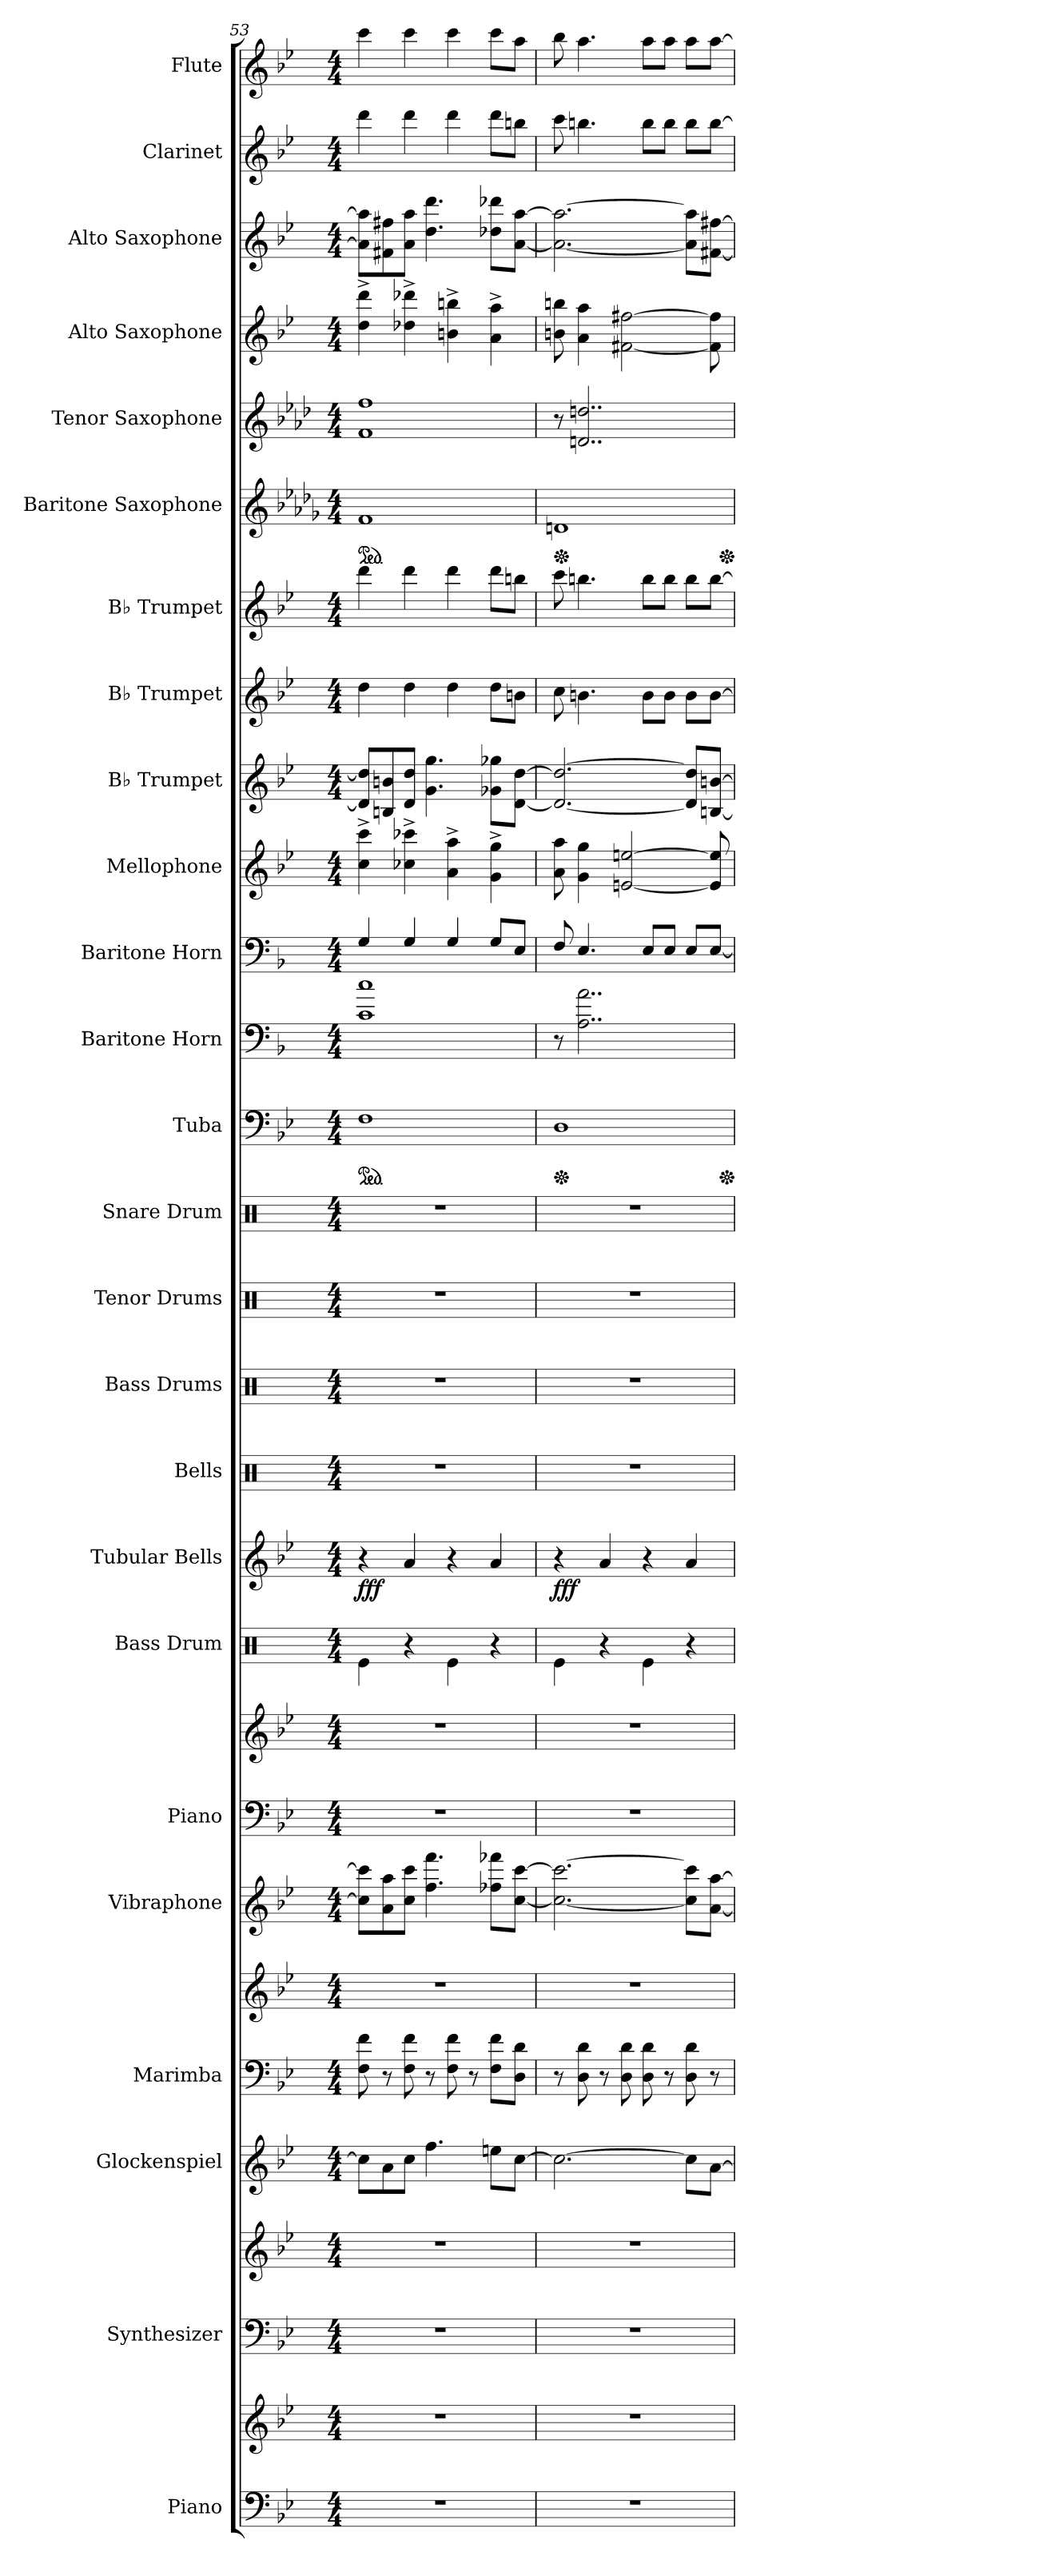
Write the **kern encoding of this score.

**kern	**kern	**kern	**kern	**kern	**kern	**kern	**kern	**kern	**kern	**kern	**kern	**dynam	**kern	**kern	**kern	**kern	**kern	**kern	**kern	**kern	**kern	**kern	**kern	**kern	**kern	**kern	**kern	**kern	**kern
*part25	*part25	*part24	*part24	*part23	*part22	*part22	*part21	*part20	*part20	*part19	*part18	*part18	*part17	*part16	*part15	*part14	*part13	*part12	*part11	*part10	*part9	*part8	*part7	*part6	*part5	*part4	*part3	*part2	*part1
*staff29	*staff28	*staff27	*staff26	*staff25	*staff24	*staff23	*staff22	*staff21	*staff20	*staff19	*staff18	*staff18	*staff17	*staff16	*staff15	*staff14	*staff13	*staff12	*staff11	*staff10	*staff9	*staff8	*staff7	*staff6	*staff5	*staff4	*staff3	*staff2	*staff1
*I"Piano	*	*I"Synthesizer	*	*I"Glockenspiel	*I"Marimba	*	*I"Vibraphone	*I"Piano	*	*I"Bass Drum	*I"Tubular Bells	*	*I"Bells	*I"Bass Drums	*I"Tenor Drums	*I"Snare Drum	*I"Tuba	*I"Baritone Horn	*I"Baritone Horn	*I"Mellophone	*I"B♭ Trumpet	*I"B♭ Trumpet	*I"B♭ Trumpet	*I"Baritone Saxophone	*I"Tenor Saxophone	*I"Alto Saxophone	*I"Alto Saxophone	*I"Clarinet	*I"Flute
*I'Pno.	*	*I'Synth	*	*I'Glk.	*I'Mrm.	*	*I'Vib.	*I'Pno.	*	*I'B. Dr.	*I'Tu. Be.	*	*I'Be.	*I'BD	*I'TD	*I'SD	*I'Tba.	*I'Bar. Hn.	*I'Bar. Hn.	*I'Mph.	*I'B♭ Tpt.	*I'B♭ Tpt.	*I'B♭ Tpt.	*I'Bar. Sax.	*I'T. Sax.	*I'A. Sax.	*I'A. Sax.	*I'Cl.	*I'Fl.
*clefF4	*clefG2	*clefF4	*clefG2	*clefG2	*clefF4	*clefG2	*clefG2	*clefF4	*clefG2	*clefX	*clefG2	*	*clefX	*clefX	*clefX	*clefX	*clefF4	*clefF4	*clefF4	*clefG2	*clefG2	*clefG2	*clefG2	*clefG2	*clefG2	*clefG2	*clefG2	*clefG2	*clefG2
*	*	*	*	*ITrd-14c-24	*	*	*	*	*	*	*	*	*	*	*	*	*	*ITrd4c7	*ITrd4c7	*ITrd4c7	*ITrd1c2	*ITrd1c2	*ITrd1c2	*ITrd12c21	*ITrd8c14	*ITrd5c9	*ITrd5c9	*ITrd1c2	*
*k[b-e-]	*k[b-e-]	*k[b-e-]	*k[b-e-]	*k[b-e-]	*k[b-e-]	*k[b-e-]	*k[b-e-]	*k[b-e-]	*k[b-e-]	*k[]	*k[b-e-]	*	*k[]	*k[]	*k[]	*k[]	*k[b-e-]	*k[b-e-]	*k[b-e-]	*k[b-e-a-]	*k[b-e-a-d-]	*k[b-e-a-d-]	*k[b-e-a-d-]	*k[b-e-a-d-g-]	*k[b-e-a-d-]	*k[b-e-a-d-g-]	*k[b-e-a-d-g-]	*k[b-e-a-d-]	*k[b-e-]
*M4/4	*M4/4	*M4/4	*M4/4	*M4/4	*M4/4	*M4/4	*M4/4	*M4/4	*M4/4	*M4/4	*M4/4	*	*M4/4	*M4/4	*M4/4	*M4/4	*M4/4	*M4/4	*M4/4	*M4/4	*M4/4	*M4/4	*M4/4	*M4/4	*M4/4	*M4/4	*M4/4	*M4/4	*M4/4
*	*	*	*	*	*	*	*	*	*	*	*	*	*	*	*	*	*ped	*	*	*	*	*	*	*	*	*	*	*	*
*	*	*	*	*	*	*	*	*	*	*	*	*	*	*	*	*	*ped	*	*	*	*	*	*	*	*	*	*	*	*
*	*	*	*	*	*	*	*	*	*	*	*	*	*	*	*	*	*	*	*	*	*	*	*	*ped	*	*	*	*	*
*	*	*	*	*	*	*	*	*	*	*	*	*	*	*	*	*	*	*	*	*	*	*	*	*ped	*	*	*	*	*
=53	=53	=53	=53	=53	=53	=53	=53	=53	=53	=53	=53	=53	=53	=53	=53	=53	=53	=53	=53	=53	=53	=53	=53	=53	=53	=53	=53	=53	=53
!	!	!	!	!	!	!	!	!	!	!	!	!LO:DY:b	!	!	!	!	!	!	!	!	!	!	!	!	!	!	!	!	!
1r	1r	1r	1r	8cccc\L]	8F\ 8f\	1r	8cc\] 8ccc\]L	1r	1r	4Re\	4r	fff	1r	1r	1r	1r	1F	1F 1f	4C/	4f\^ 4ff\^	8c/] 8cc/]L	4cc\	4ccc\	1F	1F 1f	4f\^ 4ff\^	8c\] 8cc\]L	4ccc\	4ccc\
.	.	.	.	8aaa\	8r	.	8a\ 8aa\	.	.	.	.	.	.	.	.	.	.	.	.	.	8An/ 8an/	.	.	.	.	.	8An\ 8an\	.	.
.	.	.	.	8cccc\J	8F\ 8f\	.	8cc\ 8ccc\J	.	.	4r	4a/	.	.	.	.	.	.	.	4C/	4f-X\^ 4ff-X\^	8c/ 8cc/J	4cc\	4ccc\	.	.	4f-X\^ 4ff-X\^	8c\ 8cc\J	4ccc\	4ccc\
.	.	.	.	4.ffff\	8r	.	4.ff\ 4.fff\	.	.	.	.	.	.	.	.	.	.	.	.	.	4.f\ 4.ff\	.	.	.	.	.	4.f\ 4.ff\	.	.
.	.	.	.	.	8F\ 8f\	.	.	.	.	4Re\	4r	.	.	.	.	.	.	.	4C/	4d\^ 4dd\^	.	4cc\	4ccc\	.	.	4dn\^ 4ddn\^	.	4ccc\	4ccc\
.	.	.	.	.	8r	.	.	.	.	.	.	.	.	.	.	.	.	.	.	.	.	.	.	.	.	.	.	.	.
.	.	.	.	8eeeen\L	8F\ 8f\L	.	8ff-X\ 8fff-X\L	.	.	4r	4a/	.	.	.	.	.	.	.	8C/L	4c\^ 4cc\^	8f-X\ 8ff-X\L	8cc\L	8ccc\L	.	.	4c\^ 4cc\^	8f-X\ 8ff-X\L	8ccc\L	8ccc\L
.	.	.	.	[8cccc\J	8D\ 8d\J	.	[8cc\ [8ccc\J	.	.	.	.	.	.	.	.	.	.	.	8AA/J	.	[8c\ [8cc\J	8an\J	8aan\J	.	.	.	[8c\ [8cc\J	8aan\J	8aa\J
=54	=54	=54	=54	=54	=54	=54	=54	=54	=54	=54	=54	=54	=54	=54	=54	=54	=54	=54	=54	=54	=54	=54	=54	=54	=54	=54	=54	=54	=54
*	*	*	*	*	*	*	*	*	*	*	*	*	*	*	*	*	*Xped	*	*	*	*	*	*	*	*	*	*	*	*
*	*	*	*	*	*	*	*	*	*	*	*	*	*	*	*	*	*	*	*	*	*	*	*	*Xped	*	*	*	*	*
!	!	!	!	!	!	!	!	!	!	!	!	!LO:DY:b	!	!	!	!	!	!	!	!	!	!	!	!	!	!	!	!	!
1r	1r	1r	1r	2.cccc\_	8r	1r	2.cc\_ 2.ccc\_	1r	1r	4Re\	4r	fff	1r	1r	1r	1r	1D	8r	8BB-/	8d\ 8dd\	2.c/_ 2.cc/_	8b-\	8bb-\	1Dn	8r	8dn\ 8ddn\	2.c\_ 2.cc\_	8bb-\	8bb-\
.	.	.	.	.	8D\ 8d\	.	.	.	.	.	.	.	.	.	.	.	.	2..D\ 2..d\	4.AA/	4c\ 4cc\	.	4.an\	4.aan\	.	2..Dn/ 2..dn/	4c\ 4cc\	.	4.aan\	4.aa\
.	.	.	.	.	8r	.	.	.	.	4r	4a/	.	.	.	.	.	.	.	.	.	.	.	.	.	.	.	.	.	.
.	.	.	.	.	8D\ 8d\	.	.	.	.	.	.	.	.	.	.	.	.	.	.	[2An/ [2an/	.	.	.	.	.	[2An\ [2an\	.	.	.
.	.	.	.	.	8D\ 8d\	.	.	.	.	4Re\	4r	.	.	.	.	.	.	.	8AA/L	.	.	8a\L	8aa\L	.	.	.	.	8aa\L	8aa\L
.	.	.	.	.	8r	.	.	.	.	.	.	.	.	.	.	.	.	.	8AA/J	.	.	8a\J	8aa\J	.	.	.	.	8aa\J	8aa\J
.	.	.	.	8cccc\L]	8D\ 8d\	.	8cc\] 8ccc\]L	.	.	4r	4a/	.	.	.	.	.	.	.	8AA/L	.	8c/] 8cc/]L	8a\L	8aa\L	.	.	.	8c\] 8cc\]L	8aa\L	8aa\L
.	.	.	.	[8aaa\J	8r	.	[8a\ [8aa\J	.	.	.	.	.	.	.	.	.	.	.	[8AA/J	8A/] 8a/]	[8An/ [8an/J	[8a\J	[8aa\J	.	.	8A\] 8a\]	[8An\ [8an\J	[8aa\J	[8aa\J
*	*	*	*	*	*	*	*	*	*	*	*	*	*	*	*	*	*Xped	*	*	*	*	*	*	*	*	*	*	*	*
*	*	*	*	*	*	*	*	*	*	*	*	*	*	*	*	*	*	*	*	*	*	*	*	*Xped	*	*	*	*	*
=	=	=	=	=	=	=	=	=	=	=	=	=	=	=	=	=	=	=	=	=	=	=	=	=	=	=	=	=	=
*-	*-	*-	*-	*-	*-	*-	*-	*-	*-	*-	*-	*-	*-	*-	*-	*-	*-	*-	*-	*-	*-	*-	*-	*-	*-	*-	*-	*-	*-
